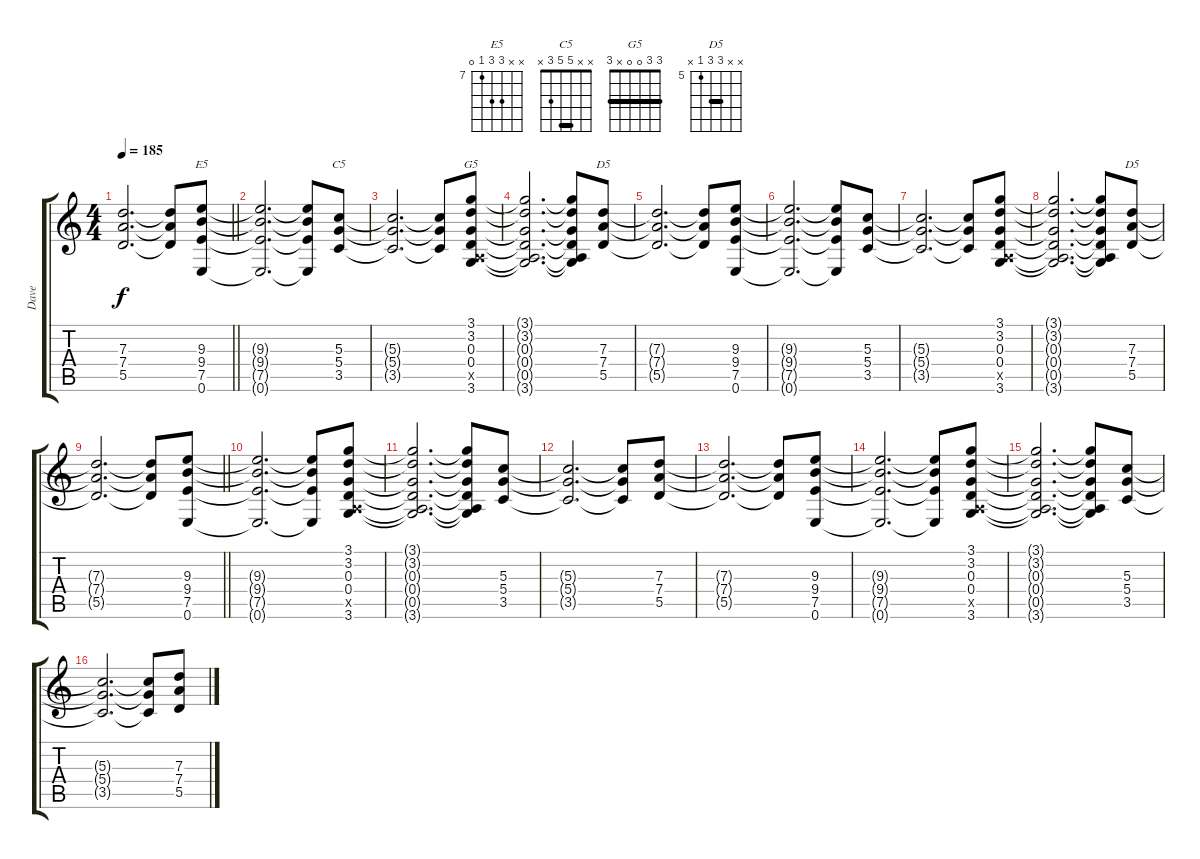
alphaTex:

\track ("Dave" "Dave") {instrument distortionguitar}
\staff {score tabs}
\tuning (E4 B3 G3 D3 A2 E2) {hide}
\chord ("E5" x x 9 9 7 0) {firstfret 7}
\chord ("C5" x x 5 5 3 x) {barre 5}
\chord ("G5" 3 3 0 0 x 3) {barre 3}
\chord ("D5" x x 7 7 5 x) {firstfret 5}
\chord ("D5" x x 7 7 5 x) {firstfret 5 barre 7}
\ts (4 4)
\tempo 185
\clef g2
\barLineRight lightlight
\ks c
(7.3{t} 7.4{t} 5.5{t}).2{d dy f} (7.3{t} 7.4{t} 5.5{t}).8 (9.3 9.4 7.5 0.6).8{ch "E5"} |
(9.3{t} 9.4{t} 7.5{t} 0.6{t}).2{d} (9.3{t} 9.4{t} 7.5{t} 0.6{t}).8 (5.3 5.4 3.5).8{ch "C5"} |
(5.3{t} 5.4{t} 3.5{t}).2{d} (5.3{t} 5.4{t} 3.5{t}).8 (3.1 3.2 0.3 0.4 0.5{x} 3.6).8{ch "G5"} |
(3.1{t} 3.2{t} 0.3{t} 0.4{t} 0.5{t} 3.6{t}).2{d} (3.1{t} 3.2{t} 0.3{t} 0.4{t} 0.5{t} 3.6{t}).8 (7.3 7.4 5.5).8{ch "D5"} |
(7.3{t} 7.4{t} 5.5{t}).2{d} (7.3{t} 7.4{t} 5.5{t}).8 (9.3 9.4 7.5 0.6).8 |
(9.3{t} 9.4{t} 7.5{t} 0.6{t}).2{d} (9.3{t} 9.4{t} 7.5{t} 0.6{t}).8 (5.3 5.4 3.5).8 |
(5.3{t} 5.4{t} 3.5{t}).2{d} (5.3{t} 5.4{t} 3.5{t}).8 (3.1 3.2 0.3 0.4 0.5{x} 3.6).8 |
(3.1{t} 3.2{t} 0.3{t} 0.4{t} 0.5{t} 3.6{t}).2{d} (3.1{t} 3.2{t} 0.3{t} 0.4{t} 0.5{t} 3.6{t}).8 (7.3 7.4 5.5).8{ch "D5"} |
\barLineRight lightlight
(7.3{t} 7.4{t} 5.5{t}).2{d} (7.3{t} 7.4{t} 5.5{t}).8 (9.3 9.4 7.5 0.6).8 |
(9.3{t} 9.4{t} 7.5{t} 0.6{t}).2{d} (9.3{t} 9.4{t} 7.5{t} 0.6{t}).8 (3.1 3.2 0.3 0.4 0.5{x} 3.6).8 |
(3.1{t} 3.2{t} 0.3{t} 0.4{t} 0.5{t} 3.6{t}).2{d} (3.1{t} 3.2{t} 0.3{t} 0.4{t} 0.5{t} 3.6{t}).8 (5.3 5.4 3.5).8 |
(5.3{t} 5.4{t} 3.5{t}).2{d} (5.3{t} 5.4{t} 3.5{t}).8 (7.3 7.4 5.5).8 |
(7.3{t} 7.4{t} 5.5{t}).2{d} (7.3{t} 7.4{t} 5.5{t}).8 (9.3 9.4 7.5 0.6).8 |
(9.3{t} 9.4{t} 7.5{t} 0.6{t}).2{d} (9.3{t} 9.4{t} 7.5{t} 0.6{t}).8 (3.1 3.2 0.3 0.4 0.5{x} 3.6).8 |
(3.1{t} 3.2{t} 0.3{t} 0.4{t} 0.5{t} 3.6{t}).2{d} (3.1{t} 3.2{t} 0.3{t} 0.4{t} 0.5{t} 3.6{t}).8 (5.3 5.4 3.5).8 |
(5.3{t} 5.4{t} 3.5{t}).2{d} (5.3{t} 5.4{t} 3.5{t}).8 (7.3 7.4 5.5).8
